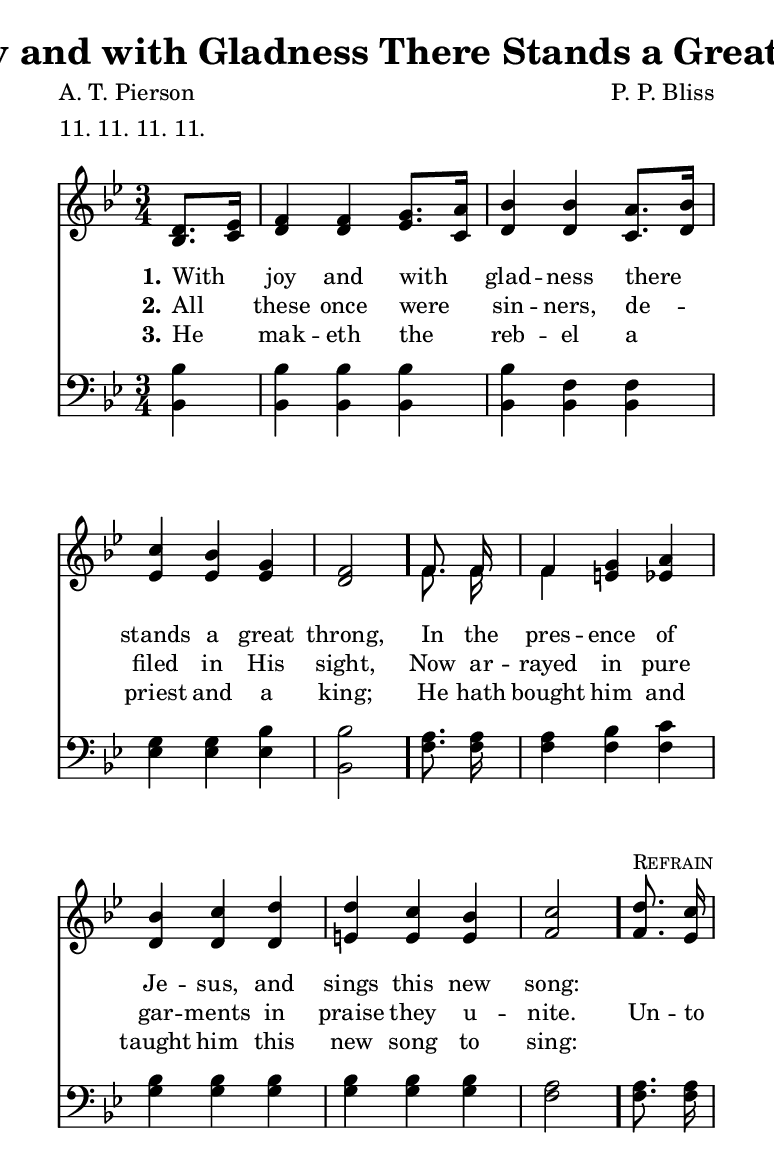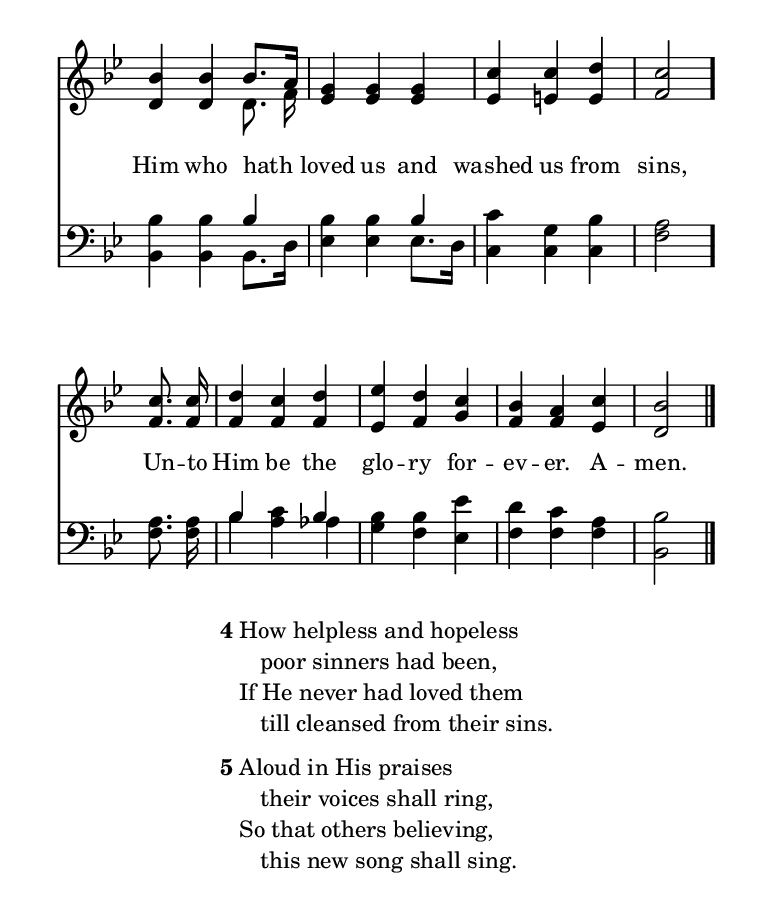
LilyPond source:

\include "common/global.ily"
\paper {
  \include "common/paper.ily"
}

\header{
  %gospel
  hymnnumber = "133"
  title = "With Joy and with Gladness There Stands a Great Throng"
  markuptitle = \markup \center-column { "With Joy and with Gladness" "There Stands a Great Throng" \vspace #0.4 }
  tunename = ""
  meter = "11. 11. 11. 11."
  poet = "A. T. Pierson"
  composer = "P. P. Bliss"
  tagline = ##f
}

% for fermata in MIDI
ta = { \tempo 4=80 }
tb = { \tempo 4=40 }

global = {
  \include "common/overrides.ily"
  \override Staff.TimeSignature.style = #'numbered
  \time 3/4
  \override Score.MetronomeMark.transparent = ##t % hide all fermata changes too
  \ta
  \key bes \major
  \partial 4
  \autoBeamOff
}

notesSoprano = {
\global
\relative c' {

  d8.[ ees16] | f4 f g8.[ a16] | bes4 bes a8.[ bes16] | c4 bes g | f2
  f8. f16 | f4 g a | bes c d | d c bes | c2

  << s^\markup { \small \caps "Refrain" }
  { d8. c16 | bes4 bes bes8.[ a16] | g4 g g | c c d | c2 } >>
  c8. c16 | d4 c d | ees d c | bes a c | bes2

  \bar "|."

}
}

notesAlto = {
\global
\relative e' {

  bes8.[ c16] | d4 d ees8.[ c16] | d4 d c8.[ d16] | ees4 ees ees | d2
  f8. f16 | f4 e ees | d d d | e e e | f2

  f8. ees16 | d4 d d8. f16 | ees4 ees ees | ees e e | f2
  f8. f16 | f4 f f | ees f g | f f ees | d2

}
}

notesTenor = {
\global
\relative a {

  bes4 | bes bes bes | bes f f | g g bes | bes2
  a8. a16 | a4 bes c | bes bes bes | bes bes bes | a2

  a8. a16 | bes4 bes bes | bes bes bes | c g bes | a2
  a8. a16 | bes4 c bes | bes bes ees | d c a | bes2

}
}

notesBass = {
\global
\relative f, {

  bes4 | bes bes bes | bes bes bes | ees ees ees | bes2
  f'8. f16 | f4 f f | g g g | g g g | f2

  f8. f16 | bes,4 bes bes8.[ d16] | ees4 ees ees8.[ d16] | c4 c c | f2
  f8. f16 | bes4 a aes | g f ees | f f f | bes,2

}
}

Refrain = \lyricmode {

Un -- to Him who hath loved us and washed us from sins, \bar "." \eogbreak
Un -- to Him be the glo -- ry for -- ev -- er. A -- men. \bar "." \eogbreak

}

wordsA = \lyricmode {
\set stanza = "1."

With joy and with glad -- ness there stands a great throng, \bar "." \eogbreak % blue book changes "stand" to "stands" but leaves "sing" in the next line
In the pres -- ence of Je -- sus, and sings this new song: \bar "." \eogbreak

}

wordsB = \lyricmode {
\set stanza = "2."

All these once were sin -- ners, de -- filed in His sight,
Now ar -- rayed in pure gar -- ments in praise they u -- nite.

\Refrain

}

wordsC = \lyricmode {
\set stanza = "3."

He mak -- eth the reb -- el a priest and a king;
He hath bought him and taught him this new song to sing:

}

wordsD = \markuplist {

\line { How helpless and hopeless } \line { { \hspace #2 } poor sinners had been, }
\line { If He never had loved them } \line { { \hspace #2 } till cleansed from their sins. }

}

wordsE = \markuplist {

\line { Aloud in His praises } \line { { \hspace #2 } their voices shall ring, }
\line { So that others believing, } \line { { \hspace #2 } this new song shall sing. }

}

\score {
  \context ChoirStaff <<
    \context Staff = upper <<
      \set Staff.autoBeaming = ##f
      \set ChoirStaff.systemStartDelimiter = #'SystemStartBar
      \set ChoirStaff.printPartCombineTexts = ##f
      \partcombine #'(2 . 11) \notesSoprano \notesAlto
      \context NullVoice = sopranos { \voiceOne << \notesSoprano >> }
      \context Lyrics = one   \lyricsto sopranos \wordsA
      \context Lyrics = two   \lyricsto sopranos \wordsB
      \context Lyrics = three \lyricsto sopranos \wordsC
    >>
    \context Staff = men <<
      \set Staff.autoBeaming = ##f
      \clef bass
      \set ChoirStaff.printPartCombineTexts = ##f
      \partcombine #'(2 . 11) \notesTenor \notesBass
    >>
  >>
  \layout {
    \include "common/layout.ily"
  }
  #(cond ((ly:get-option 'eog-midi-permitted) #{ \midi{
    \include "common/midi.ily"
  } #}))
}

\markup { \column {
  \fill-line { \vcenter \column {
    \vspace #1
    \line{ \bold 4 \column { \wordsD } } \combine \null \vspace #0.4
    \line{ \bold 5 \column { \wordsE } }
    \vspace #1
  } }
} }

\version "2.19.49"  % necessary for upgrading to future LilyPond versions.

% vi:set et ts=2 sw=2 ai nocindent syntax=lilypond:
